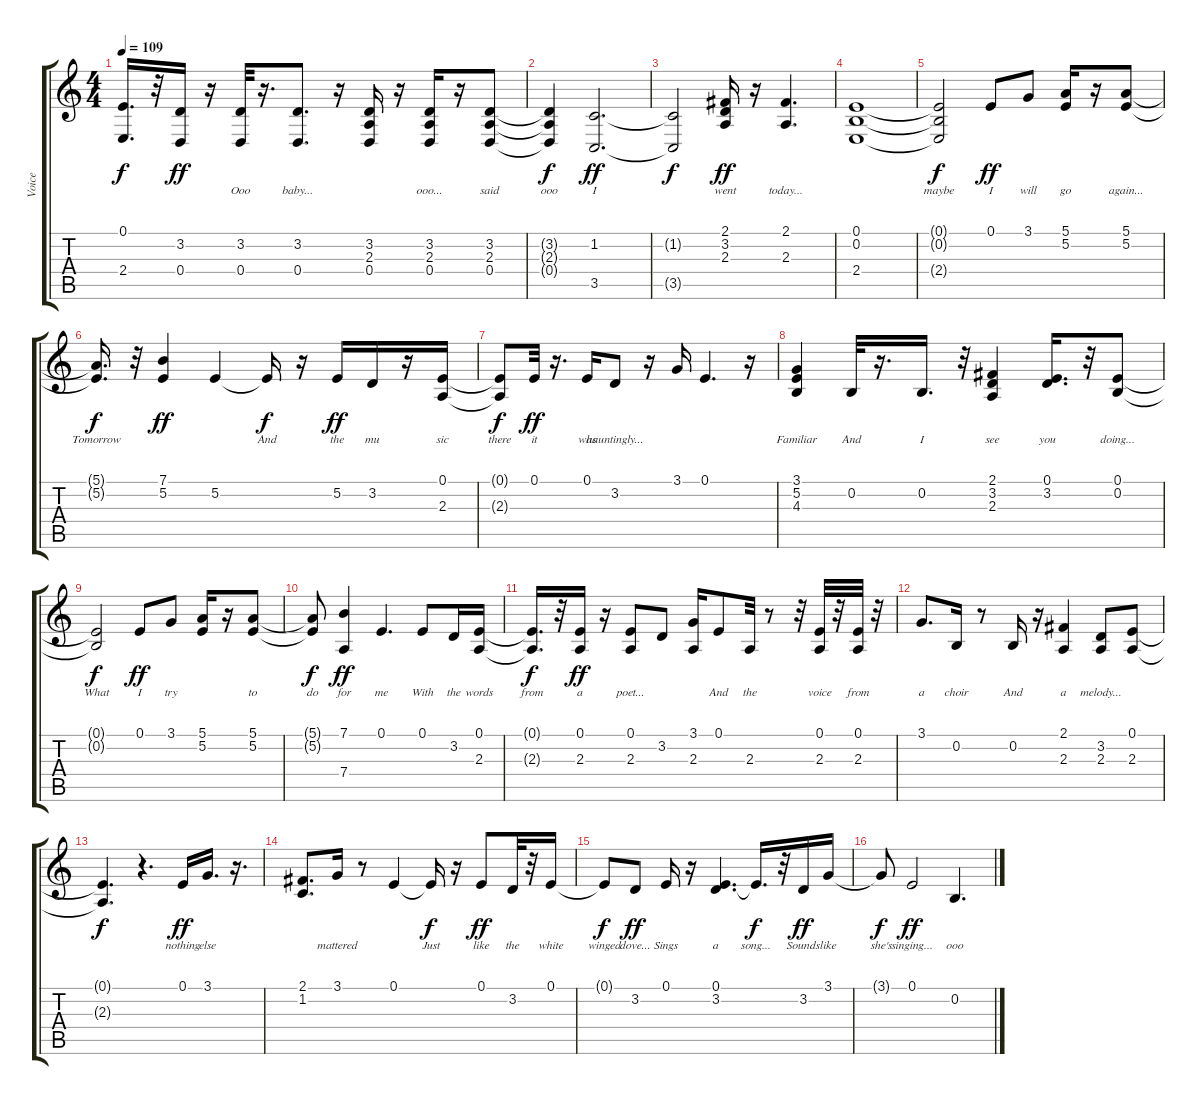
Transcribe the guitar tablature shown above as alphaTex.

\track ("Voice" "Voice") {instrument tenorsax}
\staff {score tabs}
\tuning (E4 B3 G3 D3 A2 E2) {hide}
\ts (4 4)
\tempo 109
\clef g2
\ks c
(0.1{t} 2.4{t}).16{d lyrics (0 "") lyrics (1 "") lyrics (2 "") lyrics (3 "") lyrics (4 "") dy f} r.32 (3.2 0.4).16{lyrics (0 "") lyrics (1 "") lyrics (2 "") lyrics (3 "") lyrics (4 "") dy ff} r.16 (3.2 0.4).32{lyrics (0 "Ooo") lyrics (1 "") lyrics (2 "") lyrics (3 "") lyrics (4 "")} r.16{d} (3.2 0.4).8{d lyrics (0 "baby...") lyrics (1 "") lyrics (2 "") lyrics (3 "") lyrics (4 "")} r.16 (3.2 2.3 0.4).16{lyrics (0 "") lyrics (1 "") lyrics (2 "") lyrics (3 "") lyrics (4 "")} r.16 (3.2 2.3 0.4).16{lyrics (0 "ooo...") lyrics (1 "") lyrics (2 "") lyrics (3 "") lyrics (4 "")} r.16 (3.2 2.3 0.4).8{lyrics (0 "said") lyrics (1 "") lyrics (2 "") lyrics (3 "") lyrics (4 "")} |
(3.2{t} 2.3{t} 0.4{t}).4{lyrics (0 "ooo") lyrics (1 "") lyrics (2 "") lyrics (3 "") lyrics (4 "") dy f} (1.2 3.5).2{d lyrics (0 "I") lyrics (1 "") lyrics (2 "") lyrics (3 "") lyrics (4 "") dy ff} |
(1.2{t} 3.5{t}).2{lyrics (0 "") lyrics (1 "") lyrics (2 "") lyrics (3 "") lyrics (4 "") dy f} (2.1 3.2 2.3).16{lyrics (0 "went") lyrics (1 "") lyrics (2 "") lyrics (3 "") lyrics (4 "") dy ff} r.16 (2.1 2.3).4{d lyrics (0 "today...") lyrics (1 "") lyrics (2 "") lyrics (3 "") lyrics (4 "")} |
(0.1 0.2 2.4).1{lyrics (0 "") lyrics (1 "") lyrics (2 "") lyrics (3 "") lyrics (4 "")} |
(0.1{t} 0.2{t} 2.4{t}).2{lyrics (0 "maybe") lyrics (1 "") lyrics (2 "") lyrics (3 "") lyrics (4 "") dy f} 0.1.8{lyrics (0 "I") lyrics (1 "") lyrics (2 "") lyrics (3 "") lyrics (4 "") dy ff} 3.1.8{lyrics (0 "will") lyrics (1 "") lyrics (2 "") lyrics (3 "") lyrics (4 "")} (5.1 5.2).16{lyrics (0 "go") lyrics (1 "") lyrics (2 "") lyrics (3 "") lyrics (4 "")} r.16 (5.1 5.2).8{lyrics (0 "again...") lyrics (1 "") lyrics (2 "") lyrics (3 "") lyrics (4 "")} |
(5.1{t} 5.2{t}).16{d lyrics (0 "Tomorrow") lyrics (1 "") lyrics (2 "") lyrics (3 "") lyrics (4 "") dy f} r.32 (7.1 5.2).4{lyrics (0 "") lyrics (1 "") lyrics (2 "") lyrics (3 "") lyrics (4 "") dy ff} 5.2.4{lyrics (0 "") lyrics (1 "") lyrics (2 "") lyrics (3 "") lyrics (4 "")} 5.2{t}.16{lyrics (0 "And") lyrics (1 "") lyrics (2 "") lyrics (3 "") lyrics (4 "") dy f} r.16 5.2.16{lyrics (0 "the") lyrics (1 "") lyrics (2 "") lyrics (3 "") lyrics (4 "") dy ff} 3.2.16{lyrics (0 "mu") lyrics (1 "") lyrics (2 "") lyrics (3 "") lyrics (4 "")} r.16 (0.1 2.3).16{lyrics (0 "sic") lyrics (1 "") lyrics (2 "") lyrics (3 "") lyrics (4 "")} |
(0.1{t} 2.3{t}).8{lyrics (0 "there") lyrics (1 "") lyrics (2 "") lyrics (3 "") lyrics (4 "") dy f} 0.1.32{lyrics (0 "it") lyrics (1 "") lyrics (2 "") lyrics (3 "") lyrics (4 "") dy ff} r.16{d} 0.1.16{lyrics (0 "was") lyrics (1 "") lyrics (2 "") lyrics (3 "") lyrics (4 "")} 3.2.8{lyrics (0 "hauntingly...") lyrics (1 "") lyrics (2 "") lyrics (3 "") lyrics (4 "")} r.16 3.1.16{lyrics (0 "") lyrics (1 "") lyrics (2 "") lyrics (3 "") lyrics (4 "")} 0.1.4{d lyrics (0 "") lyrics (1 "") lyrics (2 "") lyrics (3 "") lyrics (4 "")} r.16 |
(3.1 5.2 4.3).4{lyrics (0 "Familiar") lyrics (1 "") lyrics (2 "") lyrics (3 "") lyrics (4 "")} 0.2.32{lyrics (0 "And") lyrics (1 "") lyrics (2 "") lyrics (3 "") lyrics (4 "")} r.16{d} 0.2.16{d lyrics (0 "I") lyrics (1 "") lyrics (2 "") lyrics (3 "") lyrics (4 "")} r.32 (2.1 3.2 2.3).4{lyrics (0 "see") lyrics (1 "") lyrics (2 "") lyrics (3 "") lyrics (4 "")} (0.1 3.2).16{d lyrics (0 "you") lyrics (1 "") lyrics (2 "") lyrics (3 "") lyrics (4 "")} r.32 (0.1 0.2).8{lyrics (0 "doing...") lyrics (1 "") lyrics (2 "") lyrics (3 "") lyrics (4 "")} |
(0.1{t} 0.2{t}).2{lyrics (0 "What") lyrics (1 "") lyrics (2 "") lyrics (3 "") lyrics (4 "") dy f} 0.1.8{lyrics (0 "I") lyrics (1 "") lyrics (2 "") lyrics (3 "") lyrics (4 "") dy ff} 3.1.8{lyrics (0 "try") lyrics (1 "") lyrics (2 "") lyrics (3 "") lyrics (4 "")} (5.1 5.2).16{lyrics (0 "") lyrics (1 "") lyrics (2 "") lyrics (3 "") lyrics (4 "")} r.16 (5.1 5.2).8{lyrics (0 "to") lyrics (1 "") lyrics (2 "") lyrics (3 "") lyrics (4 "")} |
(5.1{t} 5.2{t}).8{lyrics (0 "do") lyrics (1 "") lyrics (2 "") lyrics (3 "") lyrics (4 "") dy f} (7.1 7.4).4{lyrics (0 "for") lyrics (1 "") lyrics (2 "") lyrics (3 "") lyrics (4 "") dy ff} 0.1.4{d lyrics (0 "me") lyrics (1 "") lyrics (2 "") lyrics (3 "") lyrics (4 "")} 0.1.8{lyrics (0 "With") lyrics (1 "") lyrics (2 "") lyrics (3 "") lyrics (4 "")} 3.2.16{lyrics (0 "the") lyrics (1 "") lyrics (2 "") lyrics (3 "") lyrics (4 "")} (0.1 2.3).16{lyrics (0 "words") lyrics (1 "") lyrics (2 "") lyrics (3 "") lyrics (4 "")} |
(0.1{t} 2.3{t}).16{d lyrics (0 "from") lyrics (1 "") lyrics (2 "") lyrics (3 "") lyrics (4 "") dy f} r.32 (0.1 2.3).16{lyrics (0 "a") lyrics (1 "") lyrics (2 "") lyrics (3 "") lyrics (4 "") dy ff} r.16 (0.1 2.3).8{lyrics (0 "poet...") lyrics (1 "") lyrics (2 "") lyrics (3 "") lyrics (4 "")} 3.2.8{lyrics (0 "") lyrics (1 "") lyrics (2 "") lyrics (3 "") lyrics (4 "")} (3.1 2.3).16{lyrics (0 "") lyrics (1 "") lyrics (2 "") lyrics (3 "") lyrics (4 "")} 0.1.8{lyrics (0 "And") lyrics (1 "") lyrics (2 "") lyrics (3 "") lyrics (4 "")} 2.3.32{lyrics (0 "the") lyrics (1 "") lyrics (2 "") lyrics (3 "") lyrics (4 "")} r.8 r.32 (0.1 2.3).32{lyrics (0 "voice") lyrics (1 "") lyrics (2 "") lyrics (3 "") lyrics (4 "")} r.32 (0.1 2.3).32{lyrics (0 "from") lyrics (1 "") lyrics (2 "") lyrics (3 "") lyrics (4 "")} r.32 |
3.1.8{d lyrics (0 "a") lyrics (1 "") lyrics (2 "") lyrics (3 "") lyrics (4 "")} 0.2.16{lyrics (0 "choir") lyrics (1 "") lyrics (2 "") lyrics (3 "") lyrics (4 "")} r.8 0.2.16{lyrics (0 "And") lyrics (1 "") lyrics (2 "") lyrics (3 "") lyrics (4 "")} r.16 (2.1 2.3).4{lyrics (0 "a") lyrics (1 "") lyrics (2 "") lyrics (3 "") lyrics (4 "")} (3.2 2.3).8{lyrics (0 "melody...") lyrics (1 "") lyrics (2 "") lyrics (3 "") lyrics (4 "")} (0.1 2.3).8{lyrics (0 "") lyrics (1 "") lyrics (2 "") lyrics (3 "") lyrics (4 "")} |
(0.1{t} 2.3{t}).4{d lyrics (0 "") lyrics (1 "") lyrics (2 "") lyrics (3 "") lyrics (4 "") dy f} r.4{d} 0.1.16{lyrics (0 "nothing") lyrics (1 "") lyrics (2 "") lyrics (3 "") lyrics (4 "") dy ff} 3.1.16{d lyrics (0 "else") lyrics (1 "") lyrics (2 "") lyrics (3 "") lyrics (4 "")} r.16{d} |
(2.1 1.2).8{d lyrics (0 "") lyrics (1 "") lyrics (2 "") lyrics (3 "") lyrics (4 "")} 3.1.16{lyrics (0 "mattered") lyrics (1 "") lyrics (2 "") lyrics (3 "") lyrics (4 "")} r.8 0.1.4{lyrics (0 "") lyrics (1 "") lyrics (2 "") lyrics (3 "") lyrics (4 "")} 0.1{t}.16{lyrics (0 "Just") lyrics (1 "") lyrics (2 "") lyrics (3 "") lyrics (4 "") dy f} r.16 0.1.8{lyrics (0 "like") lyrics (1 "") lyrics (2 "") lyrics (3 "") lyrics (4 "") dy ff} 3.2.32{lyrics (0 "the") lyrics (1 "") lyrics (2 "") lyrics (3 "") lyrics (4 "")} r.32 0.1.16{lyrics (0 "white") lyrics (1 "") lyrics (2 "") lyrics (3 "") lyrics (4 "")} |
0.1{t}.8{lyrics (0 "winged") lyrics (1 "") lyrics (2 "") lyrics (3 "") lyrics (4 "") dy f} 3.2.8{lyrics (0 "dove...") lyrics (1 "") lyrics (2 "") lyrics (3 "") lyrics (4 "") dy ff} 0.1.16{lyrics (0 "Sings") lyrics (1 "") lyrics (2 "") lyrics (3 "") lyrics (4 "")} r.16 (0.1 3.2).4{d lyrics (0 "a") lyrics (1 "") lyrics (2 "") lyrics (3 "") lyrics (4 "")} 0.1{t}.16{d lyrics (0 "song...") lyrics (1 "") lyrics (2 "") lyrics (3 "") lyrics (4 "") dy f} r.32 3.2.16{lyrics (0 "Sounds") lyrics (1 "") lyrics (2 "") lyrics (3 "") lyrics (4 "") dy ff} 3.1.16{lyrics (0 "like") lyrics (1 "") lyrics (2 "") lyrics (3 "") lyrics (4 "")} |
3.1{t}.8{lyrics (0 "she's") lyrics (1 "") lyrics (2 "") lyrics (3 "") lyrics (4 "") dy f} 0.1.2{lyrics (0 "singing...") lyrics (1 "") lyrics (2 "") lyrics (3 "") lyrics (4 "") dy ff} 0.2.4{d lyrics (0 "ooo") lyrics (1 "") lyrics (2 "") lyrics (3 "") lyrics (4 "")}
